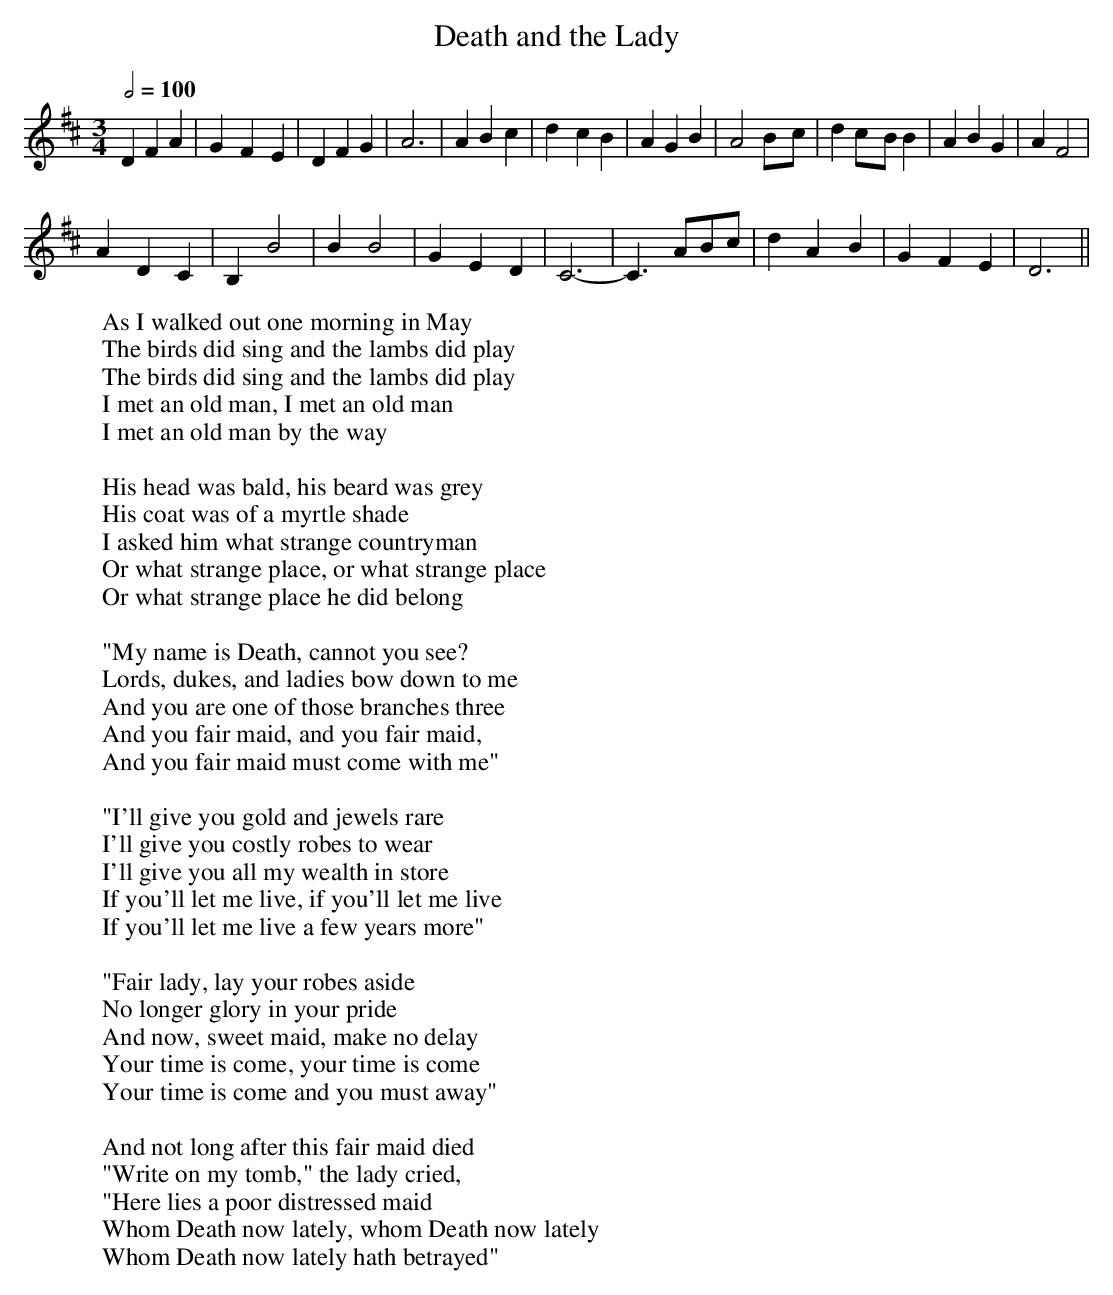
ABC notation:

X:1
T:Death and the Lady
M:3/4
L:1/8
Q:1/2=100
W:As I walked out one morning in May
W:The birds did sing and the lambs did play
W:The birds did sing and the lambs did play
W:I met an old man, I met an old man
W:I met an old man by the way
W:
W:His head was bald, his beard was grey
W:His coat was of a myrtle shade
W:I asked him what strange countryman
W:Or what strange place, or what strange place
W:Or what strange place he did belong
W:
W:"My name is Death, cannot you see?
W:Lords, dukes, and ladies bow down to me
W:And you are one of those branches three
W:And you fair maid, and you fair maid,
W:And you fair maid must come with me"
W:
W:"I'll give you gold and jewels rare
W:I'll give you costly robes to wear
W:I'll give you all my wealth in store
W:If you'll let me live, if you'll let me live
W:If you'll let me live a few years more"
W:
W:"Fair lady, lay your robes aside
W:No longer glory in your pride
W:And now, sweet maid, make no delay
W:Your time is come, your time is come
W:Your time is come and you must away"
W:
W:And not long after this fair maid died
W:"Write on my tomb," the lady cried,
W:"Here lies a poor distressed maid
W:Whom Death now lately, whom Death now lately
W:Whom Death now lately hath betrayed"
K:D
D2F2A2|G2-F2- E2|D2 F2G2|A6|\
A2B2c2|d2-c2 B2|A2G2B2|A4 B-c|\
d2 c-B B2 |A2 B2G2| A2 F4 |
A2 D2 C2|B,2 B4|B2 B4|G2E2 D2|C6-|\
C3ABc| d2-A2-B2|G2 F2E2|D6||
